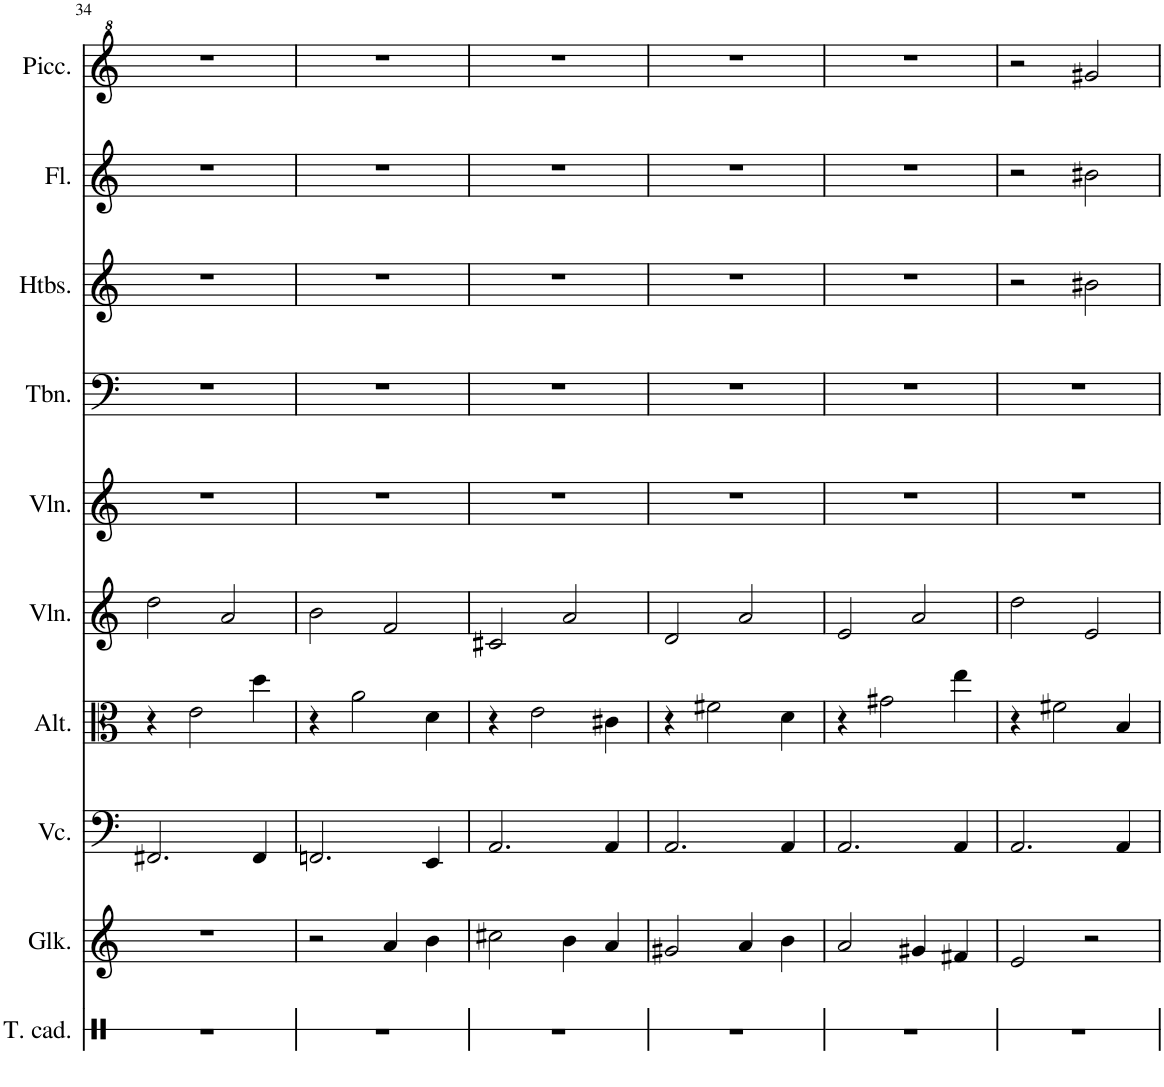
**kern	**kern	**kern	**kern	**kern	**kern	**kern	**kern	**kern	**kern
*part10	*part9	*part8	*part7	*part6	*part5	*part4	*part3	*part2	*part1
*staff10	*staff9	*staff8	*staff7	*staff6	*staff5	*staff4	*staff3	*staff2	*staff1
*I"Tambour sur cadre	*I"Glockenspiel	*I"Violoncelle	*I"Alto	*I"Violon	*I"Violon	*I"Trombone	*I"Hautbois	*I"Flûte	*I"Piccolo
*I'T. cad.	*I'Glk.	*I'Vc.	*I'Alt.	*I'Vln.	*I'Vln.	*I'Tbn.	*I'Htbs.	*I'Fl.	*I'Picc.
!!LO:PB:g=z
*clefX	*clefG2	*clefF4	*clefC3	*clefG2	*clefG2	*clefF4	*clefG2	*clefG2	*clefG^2
*	*Trd-14c-24	*	*	*	*	*	*	*	*Trd-7c-12
*k[]	*k[]	*k[]	*k[]	*k[]	*k[]	*k[]	*k[]	*k[]	*k[]
*M4/4	*M4/4	*M4/4	*M4/4	*M4/4	*M4/4	*M4/4	*M4/4	*M4/4	*M4/4
=34	=34	=34	=34	=34	=34	=34	=34	=34	=34
1r	1r	2.FF#X/	4r	2dd\	1r	1r	1r	1r	1r
.	.	.	2e\	.	.	.	.	.	.
.	.	.	.	2a/	.	.	.	.	.
.	.	4FF#/	4dd\	.	.	.	.	.	.
=35	=35	=35	=35	=35	=35	=35	=35	=35	=35
1r	2r	2.FFn/	4r	2b\	1r	1r	1r	1r	1r
.	.	.	2a\	.	.	.	.	.	.
.	4a/	.	.	2f/	.	.	.	.	.
.	4b\	4EE/	4d\	.	.	.	.	.	.
=36	=36	=36	=36	=36	=36	=36	=36	=36	=36
1r	2cc#X\	2.AA/	4r	2c#X/	1r	1r	1r	1r	1r
.	.	.	2e\	.	.	.	.	.	.
.	4b\	.	.	2a/	.	.	.	.	.
.	4a/	4AA/	4c#X\	.	.	.	.	.	.
=37	=37	=37	=37	=37	=37	=37	=37	=37	=37
1r	2g#X/	2.AA/	4r	2d/	1r	1r	1r	1r	1r
.	.	.	2f#X\	.	.	.	.	.	.
.	4a/	.	.	2a/	.	.	.	.	.
.	4b\	4AA/	4d\	.	.	.	.	.	.
=38	=38	=38	=38	=38	=38	=38	=38	=38	=38
1r	2a/	2.AA/	4r	2e/	1r	1r	1r	1r	1r
.	.	.	2g#X\	.	.	.	.	.	.
.	4g#X/	.	.	2a/	.	.	.	.	.
.	4f#X/	4AA/	4ee\	.	.	.	.	.	.
=39	=39	=39	=39	=39	=39	=39	=39	=39	=39
1r	2e/	2.AA/	4r	2dd\	1r	1r	2r	2r	2r
.	.	.	2f#X\	.	.	.	.	.	.
.	2r	.	.	2e/	.	.	2b#X\	2b#X\	2gg#X/
.	.	4AA/	4B/	.	.	.	.	.	.
=	=	=	=	=	=	=	=	=	=
*-	*-	*-	*-	*-	*-	*-	*-	*-	*-
